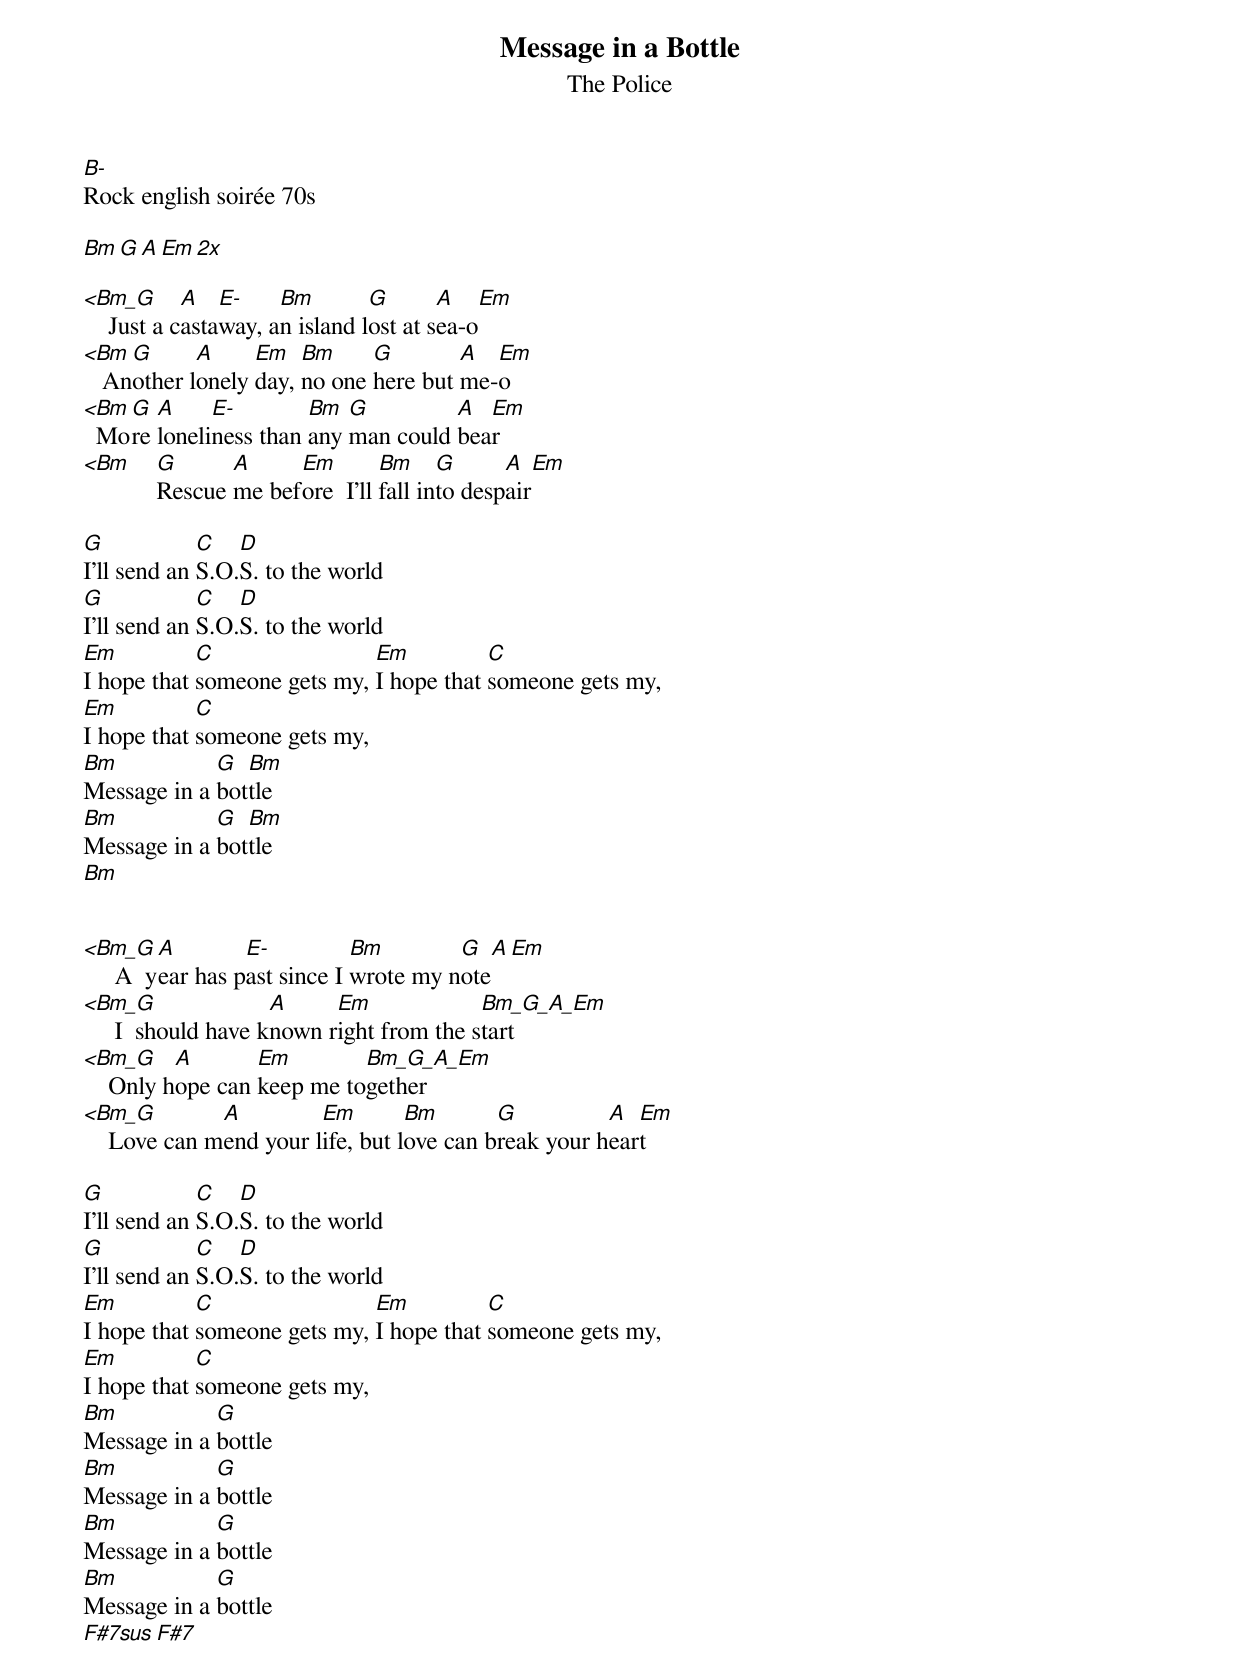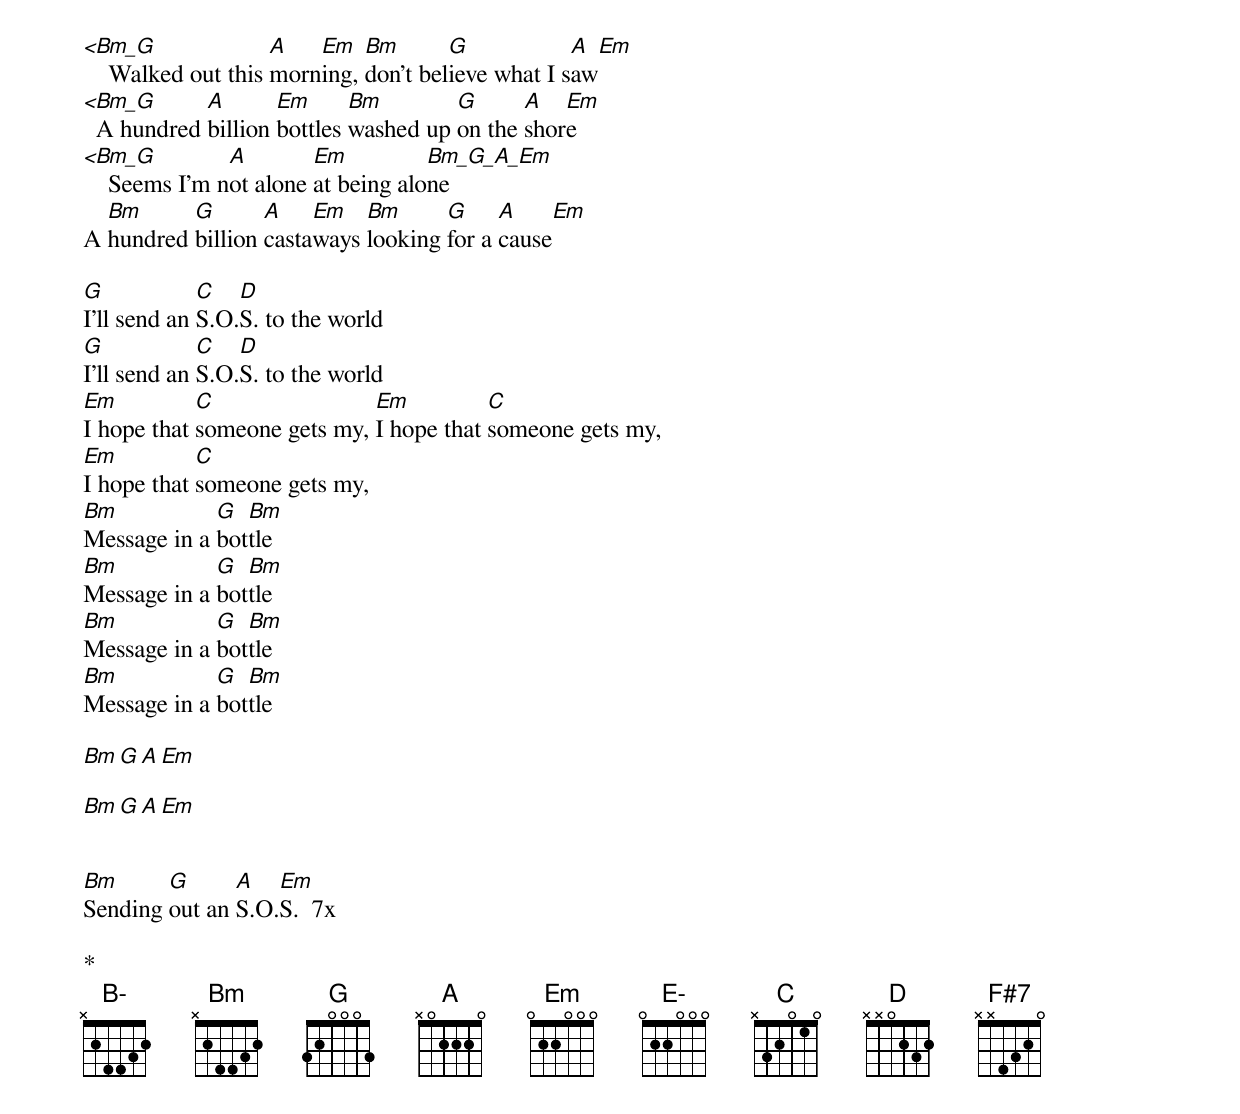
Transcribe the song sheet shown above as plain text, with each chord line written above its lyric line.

Message in a Bottle
The Police
B-
Rock english soirée 70s

Bm     G      A     Em       2x

<Bm_G       A   E-    Bm        G       A   Em
    Just a castaway, an island lost at sea-o
<Bm  G      A     Em   Bm     G        A  Em
   Another lonely day, no one here but me-o
<Bm G  A     E-        Bm  G         A  Em
  More loneliness than any man could bear
<Bm G      A     Em        Bm     G      A    Em
    Rescue me before  I'll fall into despair

G            C   D
I'll send an S.O.S. to the world
G            C   D
I'll send an S.O.S. to the world
Em          C                Em          C
I hope that someone gets my, I hope that someone gets my,
Em          C
I hope that someone gets my,
Bm           G  Bm
Message in a bottle
Bm           G  Bm
Message in a bottle
Bm


<Bm_G    A        E-          Bm        G       A   Em
     A  year has past since I wrote my note
<Bm_G                A     Em             Bm_G_A_Em
     I  should have known right from the start
<Bm_G     A       Em        Bm_G_A_Em
    Only hope can keep me together
<Bm_G         A         Em        Bm       G          A  Em
    Love can mend your life, but love can break your heart

G            C   D
I'll send an S.O.S. to the world
G            C   D
I'll send an S.O.S. to the world
Em          C                Em          C
I hope that someone gets my, I hope that someone gets my,
Em          C
I hope that someone gets my,
Bm           G
Message in a bottle
Bm           G
Message in a bottle
Bm           G
Message in a bottle
Bm           G
Message in a bottle
F#7sus            F#7


<Bm_G               A   Em   Bm       G            A    Em
    Walked out this morning, don't believe what I saw
<Bm_G       A       Em      Bm        G      A   Em
  A hundred billion bottles washed up on the shore
<Bm_G          A        Em          Bm_G_A_Em
    Seems I'm not alone at being alone
  Bm      G       A    Em   Bm      G     A     Em
A hundred billion castaways looking for a cause

G            C   D
I'll send an S.O.S. to the world
G            C   D
I'll send an S.O.S. to the world
Em          C                Em          C
I hope that someone gets my, I hope that someone gets my,
Em          C
I hope that someone gets my,
Bm           G  Bm
Message in a bottle
Bm           G  Bm
Message in a bottle
Bm           G  Bm
Message in a bottle
Bm           G  Bm
Message in a bottle

Bm      G       A      Em

Bm      G       A      Em


Bm      G      A   Em
Sending out an S.O.S.  7x

*
